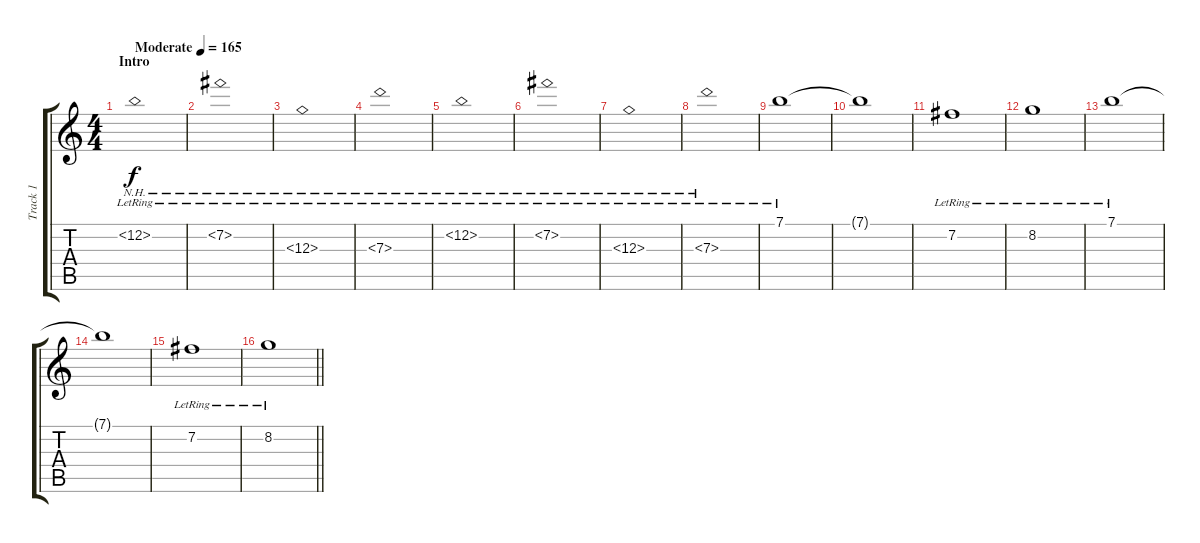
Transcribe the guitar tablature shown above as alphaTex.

\track ("Track 1" "Track 1") {instrument electricguitarclean}
\staff {score tabs}
\tuning (E4 B3 G3 D3 A2 E2) {hide}
\ts (4 4)
\section ("" "Intro ")
\tempo (165 "Moderate")
\clef g2
\ks c
12.2{nh lr}.1{dy f instrument electricguitarclean} |
7.2{nh lr}.1 |
12.3{nh lr}.1 |
7.3{nh lr}.1 |
12.2{nh lr}.1 |
7.2{nh lr}.1 |
12.3{nh lr}.1 |
7.3{nh lr}.1 |
7.1{lr}.1 |
7.1{t}.1 |
7.2{lr}.1 |
8.2{lr}.1 |
7.1{lr}.1 |
7.1{t}.1 |
7.2{lr}.1 |
\barLineRight lightlight
8.2{lr}.1
